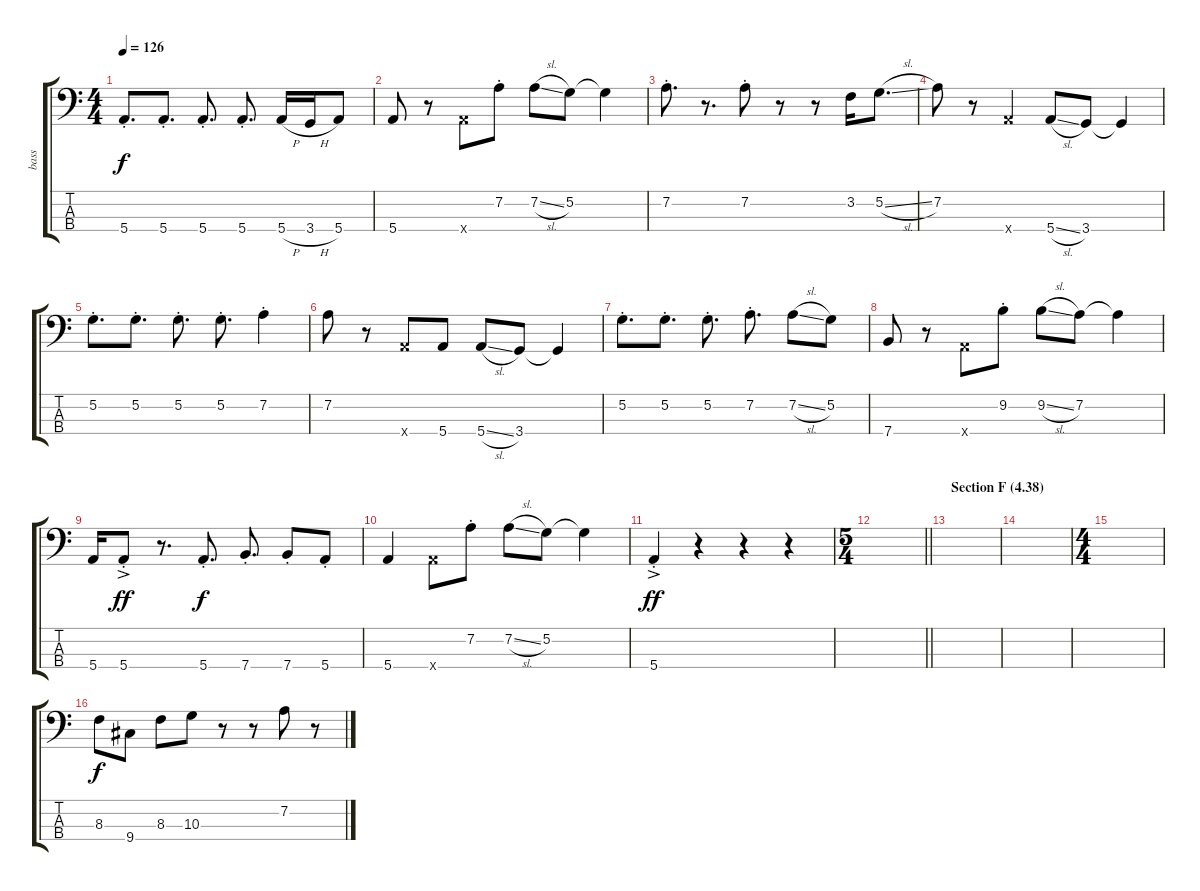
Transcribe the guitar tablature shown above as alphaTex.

\track ("bass" "bass") {instrument electricbassfinger}
\staff {score tabs}
\tuning (G2 D2 A1 E1) {hide}
\ts (4 4)
\tempo 126
\clef f4
\ks c
5.4{st}.8{d dy f} 5.4{st}.8{d} 5.4{st}.8{d} 5.4{st}.8{d} 5.4{h}.16 3.4{h}.16 5.4.8 |
5.4.8 r.8 5.4{x}.8 7.2{st}.8 7.2{sl}.8 5.2.8 5.2{t}.4 |
7.2{st}.8{d} r.8{d} 7.2{st}.8 r.8 r.8 3.2.16 5.2{sl}.8{d} |
7.2.8 r.8 5.4{x}.4 5.4{sl}.8 3.4.8 3.4{t}.4 |
5.2{st}.8{d} 5.2{st}.8{d} 5.2{st}.8{d} 5.2{st}.8{d} 7.2{st}.4 |
7.2.8 r.8 5.4{x}.8 5.4.8 5.4{sl}.8 3.4.8 3.4{t}.4 |
5.2{st}.8{d} 5.2{st}.8{d} 5.2{st}.8{d} 7.2{st}.8{d} 7.2{sl}.8 5.2.8 |
7.4.8 r.8 5.4{x}.8 9.2{st}.8 9.2{sl}.8 7.2.8 7.2{t}.4 |
5.4.16 5.4{ac st}.8{dy ff} r.8{d} 5.4{st}.8{d dy f} 7.4{st}.8{d} 7.4{st}.8 5.4{st}.8 |
5.4.4 5.4{x}.8 7.2{st}.8 7.2{sl}.8 5.2.8 5.2{t}.4 |
5.4{ac st}.4{dy ff} r.4 r.4 r.4 |
\ts (5 4)
\barLineRight lightlight
|
\section ("" "Section F (4.38)")
|
|
\ts (4 4)
|
8.3.8{dy f} 9.4.8 8.3.8 10.3.8 r.8 r.8 7.2.8 r.8
